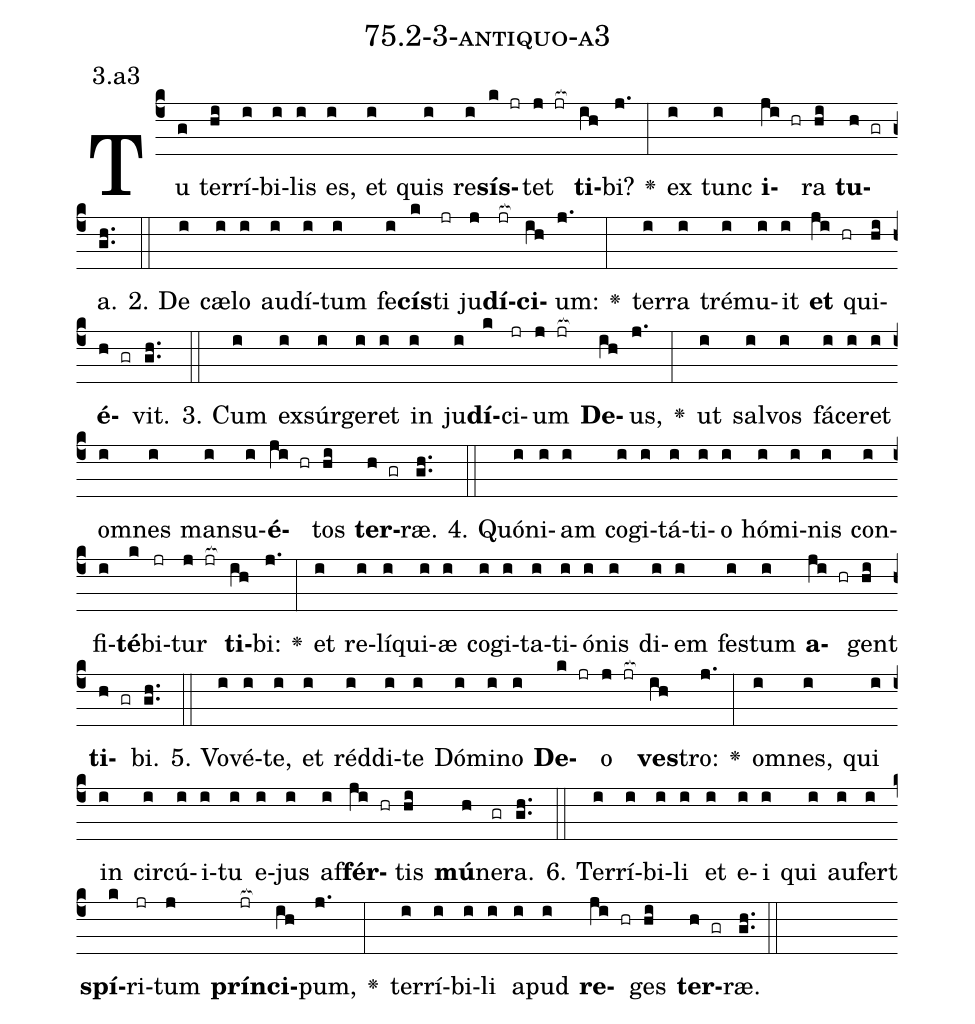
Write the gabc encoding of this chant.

name: 75.2-3-antiquo-a3;
annotation: 3.a3;
%%
(c4)Tu(g) ter(hi)rí(i)bi(i)lis(i) es,(i) et(i) quis(i) re(i)<b>sís</b>(k jr)tet(j jr[ocb:1{]) <b>ti</b>(ih[ocb:0}])bi?(j.) <v>\greheightstar</v>(:) ex(i) tunc(i) <b>i</b>(ji hr)ra(hi) <b>tu</b>(h gr)a.(gh..) (::)
2. De(i) cæ(i)lo(i) au(i)dí(i)tum(i) fe(i)<b>cís</b>(k)ti(jr) ju(j)<b>dí</b>(jr[ocb:1{])<b>ci</b>(ih[ocb:0}])um:(j.) <v>\greheightstar</v>(:) ter(i)ra(i) tré(i)mu(i)it(i) <b>et</b>(ji hr) qui(hi)<b>é</b>(h gr)vit.(gh..) (::)
3. Cum(i) ex(i)súr(i)ge(i)ret(i) in(i) ju(i)<b>dí</b>(k)ci(jr)um(j jr[ocb:1{]) <b>De</b>(ih[ocb:0}])us,(j.) <v>\greheightstar</v>(:) ut(i) sal(i)vos(i) fá(i)ce(i)ret(i) om(i)nes(i) man(i)su(i)<b>é</b>(ji hr)tos(hi) <b>ter</b>(h gr)ræ.(gh..) (::)
4. Quón(i)i(i)am(i) co(i)gi(i)tá(i)ti(i)o(i) hó(i)mi(i)nis(i) con(i)fi(i)<b>té</b>(k)bi(jr)tur(j jr[ocb:1{]) <b>ti</b>(ih[ocb:0}])bi:(j.) <v>\greheightstar</v>(:) et(i) re(i)lí(i)qui(i)æ(i) co(i)gi(i)ta(i)ti(i)ó(i)nis(i) di(i)em(i) fes(i)tum(i) <b>a</b>(ji hr)gent(hi) <b>ti</b>(h gr)bi.(gh..) (::)
5. Vo(i)vé(i)te,(i) et(i) réd(i)di(i)te(i) Dó(i)mi(i)no(i) <b>De</b>(k jr)o(j jr[ocb:1{]) <b>ves</b>(ih[ocb:0}])tro:(j.) <v>\greheightstar</v>(:) om(i)nes,(i) qui(i) in(i) cir(i)cú(i)i(i)tu(i) e(i)jus(i) af(i)<b>fér</b>(ji hr)tis(hi) <b>mú</b>(h)ne(gr)ra.(gh..) (::)
6. Ter(i)rí(i)bi(i)li(i) et(i) e(i)i(i) qui(i) au(i)fert(i) <b>spí</b>(k)ri(jr)tum(j) <b>prín</b>(jr[ocb:1{])<b>ci</b>(ih[ocb:0}])pum,(j.) <v>\greheightstar</v>(:) ter(i)rí(i)bi(i)li(i) a(i)pud(i) <b>re</b>(ji hr)ges(hi) <b>ter</b>(h gr)ræ.(gh..) (::)
